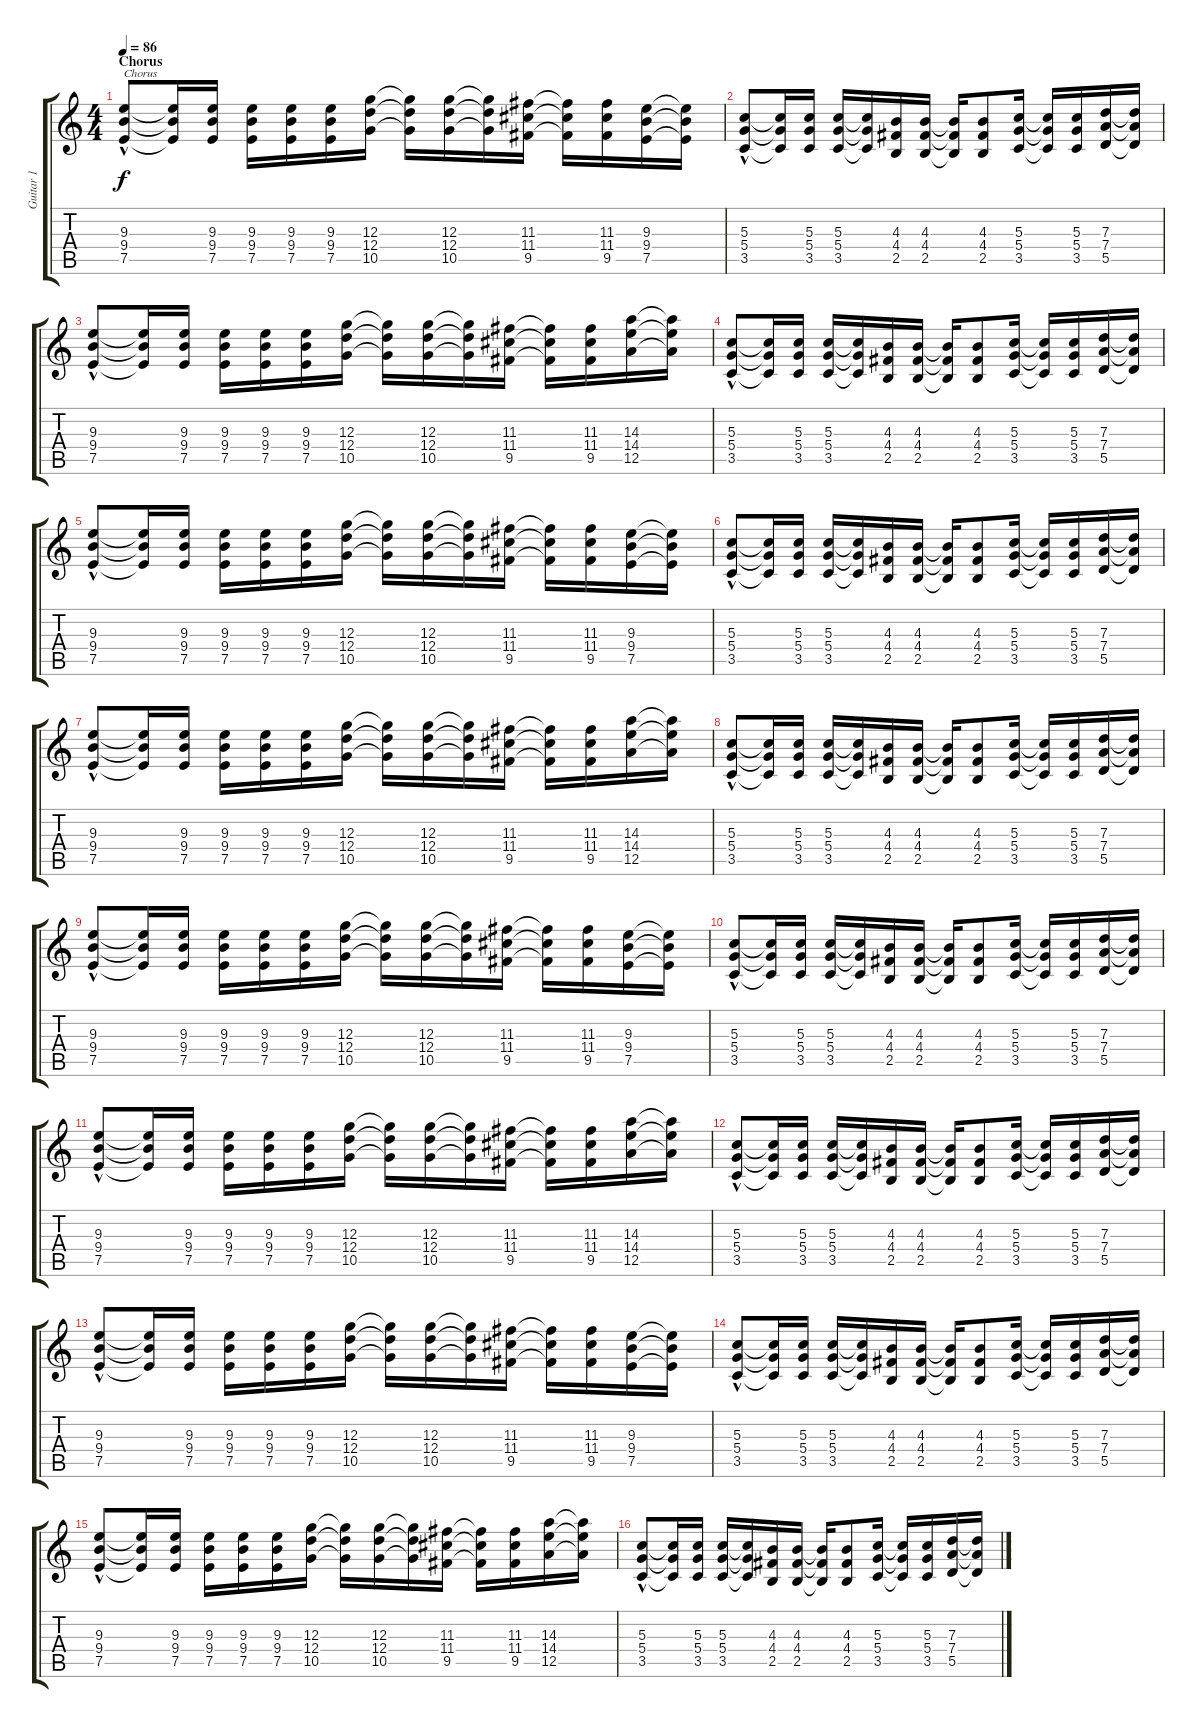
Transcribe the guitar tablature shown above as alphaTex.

\track ("Guitar 1" "Guitar 1") {instrument distortionguitar}
\staff {score tabs}
\tuning (E4 B3 G3 D3 A2 E2) {hide}
\ts (4 4)
\section ("" "Chorus")
\tempo 86
\clef g2
\ks c
(9.3{hac} 9.4{hac} 7.5{hac}).8{txt "Chorus" dy f} (9.3{t} 9.4{t} 7.5{t}).16 (9.3 9.4 7.5).16 (9.3 9.4 7.5).16 (9.3 9.4 7.5).16 (9.3 9.4 7.5).16 (12.3 12.4 10.5).16 (12.3{t} 12.4{t} 10.5{t}).16 (12.3 12.4 10.5).16 (12.3{t} 12.4{t} 10.5{t}).16 (11.3 11.4 9.5).16 (11.3{t} 11.4{t} 9.5{t}).16 (11.3 11.4 9.5).16 (9.3 9.4 7.5).16 (9.3{t} 9.4{t} 7.5{t}).16 |
(5.3{hac} 5.4{hac} 3.5{hac}).8 (5.3{t} 5.4{t} 3.5{t}).16 (5.3 5.4 3.5).16 (5.3 5.4 3.5).16 (5.3{t} 5.4{t} 3.5{t}).16 (4.3 4.4 2.5).16 (4.3 4.4 2.5).16 (4.3{t} 4.4{t} 2.5{t}).16 (4.3 4.4 2.5).8 (5.3 5.4 3.5).16 (5.3{t} 5.4{t} 3.5{t}).16 (5.3 5.4 3.5).16 (7.3 7.4 5.5).16 (7.3{t} 7.4{t} 5.5{t}).16 |
(9.3{hac} 9.4{hac} 7.5{hac}).8 (9.3{t} 9.4{t} 7.5{t}).16 (9.3 9.4 7.5).16 (9.3 9.4 7.5).16 (9.3 9.4 7.5).16 (9.3 9.4 7.5).16 (12.3 12.4 10.5).16 (12.3{t} 12.4{t} 10.5{t}).16 (12.3 12.4 10.5).16 (12.3{t} 12.4{t} 10.5{t}).16 (11.3 11.4 9.5).16 (11.3{t} 11.4{t} 9.5{t}).16 (11.3 11.4 9.5).16 (14.3 14.4 12.5).16 (14.3{t} 14.4{t} 12.5{t}).16 |
(5.3{hac} 5.4{hac} 3.5{hac}).8 (5.3{t} 5.4{t} 3.5{t}).16 (5.3 5.4 3.5).16 (5.3 5.4 3.5).16 (5.3{t} 5.4{t} 3.5{t}).16 (4.3 4.4 2.5).16 (4.3 4.4 2.5).16 (4.3{t} 4.4{t} 2.5{t}).16 (4.3 4.4 2.5).8 (5.3 5.4 3.5).16 (5.3{t} 5.4{t} 3.5{t}).16 (5.3 5.4 3.5).16 (7.3 7.4 5.5).16 (7.3{t} 7.4{t} 5.5{t}).16 |
(9.3{hac} 9.4{hac} 7.5{hac}).8 (9.3{t} 9.4{t} 7.5{t}).16 (9.3 9.4 7.5).16 (9.3 9.4 7.5).16 (9.3 9.4 7.5).16 (9.3 9.4 7.5).16 (12.3 12.4 10.5).16 (12.3{t} 12.4{t} 10.5{t}).16 (12.3 12.4 10.5).16 (12.3{t} 12.4{t} 10.5{t}).16 (11.3 11.4 9.5).16 (11.3{t} 11.4{t} 9.5{t}).16 (11.3 11.4 9.5).16 (9.3 9.4 7.5).16 (9.3{t} 9.4{t} 7.5{t}).16 |
(5.3{hac} 5.4{hac} 3.5{hac}).8 (5.3{t} 5.4{t} 3.5{t}).16 (5.3 5.4 3.5).16 (5.3 5.4 3.5).16 (5.3{t} 5.4{t} 3.5{t}).16 (4.3 4.4 2.5).16 (4.3 4.4 2.5).16 (4.3{t} 4.4{t} 2.5{t}).16 (4.3 4.4 2.5).8 (5.3 5.4 3.5).16 (5.3{t} 5.4{t} 3.5{t}).16 (5.3 5.4 3.5).16 (7.3 7.4 5.5).16 (7.3{t} 7.4{t} 5.5{t}).16 |
(9.3{hac} 9.4{hac} 7.5{hac}).8 (9.3{t} 9.4{t} 7.5{t}).16 (9.3 9.4 7.5).16 (9.3 9.4 7.5).16 (9.3 9.4 7.5).16 (9.3 9.4 7.5).16 (12.3 12.4 10.5).16 (12.3{t} 12.4{t} 10.5{t}).16 (12.3 12.4 10.5).16 (12.3{t} 12.4{t} 10.5{t}).16 (11.3 11.4 9.5).16 (11.3{t} 11.4{t} 9.5{t}).16 (11.3 11.4 9.5).16 (14.3 14.4 12.5).16 (14.3{t} 14.4{t} 12.5{t}).16 |
(5.3{hac} 5.4{hac} 3.5{hac}).8 (5.3{t} 5.4{t} 3.5{t}).16 (5.3 5.4 3.5).16 (5.3 5.4 3.5).16 (5.3{t} 5.4{t} 3.5{t}).16 (4.3 4.4 2.5).16 (4.3 4.4 2.5).16 (4.3{t} 4.4{t} 2.5{t}).16 (4.3 4.4 2.5).8 (5.3 5.4 3.5).16 (5.3{t} 5.4{t} 3.5{t}).16 (5.3 5.4 3.5).16 (7.3 7.4 5.5).16 (7.3{t} 7.4{t} 5.5{t}).16 |
(9.3{hac} 9.4{hac} 7.5{hac}).8 (9.3{t} 9.4{t} 7.5{t}).16 (9.3 9.4 7.5).16 (9.3 9.4 7.5).16 (9.3 9.4 7.5).16 (9.3 9.4 7.5).16 (12.3 12.4 10.5).16 (12.3{t} 12.4{t} 10.5{t}).16 (12.3 12.4 10.5).16 (12.3{t} 12.4{t} 10.5{t}).16 (11.3 11.4 9.5).16 (11.3{t} 11.4{t} 9.5{t}).16 (11.3 11.4 9.5).16 (9.3 9.4 7.5).16 (9.3{t} 9.4{t} 7.5{t}).16 |
(5.3{hac} 5.4{hac} 3.5{hac}).8 (5.3{t} 5.4{t} 3.5{t}).16 (5.3 5.4 3.5).16 (5.3 5.4 3.5).16 (5.3{t} 5.4{t} 3.5{t}).16 (4.3 4.4 2.5).16 (4.3 4.4 2.5).16 (4.3{t} 4.4{t} 2.5{t}).16 (4.3 4.4 2.5).8 (5.3 5.4 3.5).16 (5.3{t} 5.4{t} 3.5{t}).16 (5.3 5.4 3.5).16 (7.3 7.4 5.5).16 (7.3{t} 7.4{t} 5.5{t}).16 |
(9.3{hac} 9.4{hac} 7.5{hac}).8 (9.3{t} 9.4{t} 7.5{t}).16 (9.3 9.4 7.5).16 (9.3 9.4 7.5).16 (9.3 9.4 7.5).16 (9.3 9.4 7.5).16 (12.3 12.4 10.5).16 (12.3{t} 12.4{t} 10.5{t}).16 (12.3 12.4 10.5).16 (12.3{t} 12.4{t} 10.5{t}).16 (11.3 11.4 9.5).16 (11.3{t} 11.4{t} 9.5{t}).16 (11.3 11.4 9.5).16 (14.3 14.4 12.5).16 (14.3{t} 14.4{t} 12.5{t}).16 |
(5.3{hac} 5.4{hac} 3.5{hac}).8 (5.3{t} 5.4{t} 3.5{t}).16 (5.3 5.4 3.5).16 (5.3 5.4 3.5).16 (5.3{t} 5.4{t} 3.5{t}).16 (4.3 4.4 2.5).16 (4.3 4.4 2.5).16 (4.3{t} 4.4{t} 2.5{t}).16 (4.3 4.4 2.5).8 (5.3 5.4 3.5).16 (5.3{t} 5.4{t} 3.5{t}).16 (5.3 5.4 3.5).16 (7.3 7.4 5.5).16 (7.3{t} 7.4{t} 5.5{t}).16 |
(9.3{hac} 9.4{hac} 7.5{hac}).8 (9.3{t} 9.4{t} 7.5{t}).16 (9.3 9.4 7.5).16 (9.3 9.4 7.5).16 (9.3 9.4 7.5).16 (9.3 9.4 7.5).16 (12.3 12.4 10.5).16 (12.3{t} 12.4{t} 10.5{t}).16 (12.3 12.4 10.5).16 (12.3{t} 12.4{t} 10.5{t}).16 (11.3 11.4 9.5).16 (11.3{t} 11.4{t} 9.5{t}).16 (11.3 11.4 9.5).16 (9.3 9.4 7.5).16 (9.3{t} 9.4{t} 7.5{t}).16 |
(5.3{hac} 5.4{hac} 3.5{hac}).8 (5.3{t} 5.4{t} 3.5{t}).16 (5.3 5.4 3.5).16 (5.3 5.4 3.5).16 (5.3{t} 5.4{t} 3.5{t}).16 (4.3 4.4 2.5).16 (4.3 4.4 2.5).16 (4.3{t} 4.4{t} 2.5{t}).16 (4.3 4.4 2.5).8 (5.3 5.4 3.5).16 (5.3{t} 5.4{t} 3.5{t}).16 (5.3 5.4 3.5).16 (7.3 7.4 5.5).16 (7.3{t} 7.4{t} 5.5{t}).16 |
(9.3{hac} 9.4{hac} 7.5{hac}).8 (9.3{t} 9.4{t} 7.5{t}).16 (9.3 9.4 7.5).16 (9.3 9.4 7.5).16 (9.3 9.4 7.5).16 (9.3 9.4 7.5).16 (12.3 12.4 10.5).16 (12.3{t} 12.4{t} 10.5{t}).16 (12.3 12.4 10.5).16 (12.3{t} 12.4{t} 10.5{t}).16 (11.3 11.4 9.5).16 (11.3{t} 11.4{t} 9.5{t}).16 (11.3 11.4 9.5).16 (14.3 14.4 12.5).16 (14.3{t} 14.4{t} 12.5{t}).16 |
(5.3{hac} 5.4{hac} 3.5{hac}).8 (5.3{t} 5.4{t} 3.5{t}).16 (5.3 5.4 3.5).16 (5.3 5.4 3.5).16 (5.3{t} 5.4{t} 3.5{t}).16 (4.3 4.4 2.5).16 (4.3 4.4 2.5).16 (4.3{t} 4.4{t} 2.5{t}).16 (4.3 4.4 2.5).8 (5.3 5.4 3.5).16 (5.3{t} 5.4{t} 3.5{t}).16 (5.3 5.4 3.5).16 (7.3 7.4 5.5).16 (7.3{t} 7.4{t} 5.5{t}).16
